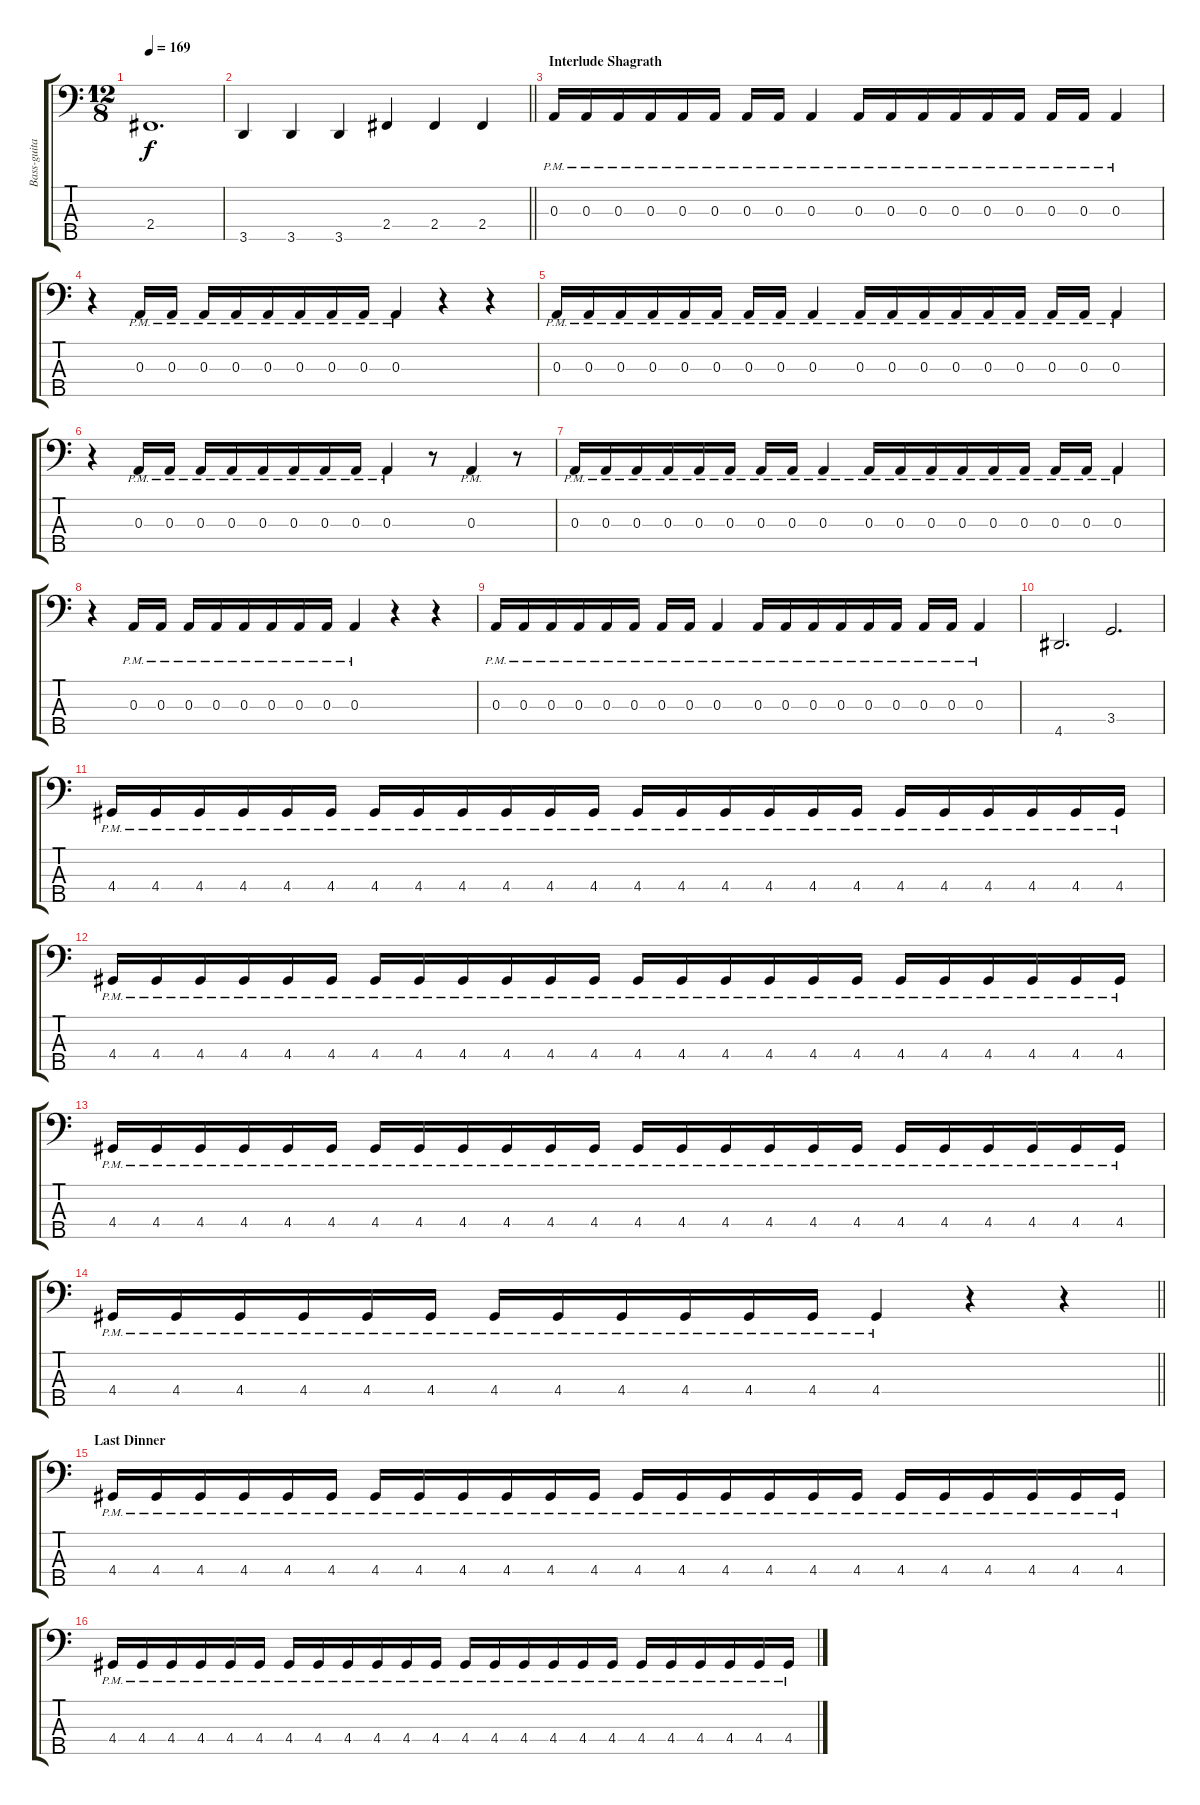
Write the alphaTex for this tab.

\track ("Bass-guitar - Vortex" "Bass-guita") {instrument electricbassfinger}
\staff {score tabs}
\tuning (G2 D2 A1 E1 B0) {hide}
\ts (12 8)
\tempo 169
\clef f4
\ks c
2.4{t}.1{d dy f} |
\barLineRight lightlight
3.5.4 3.5.4 3.5.4 2.4.4 2.4.4 2.4.4 |
\section ("" "Interlude Shagrath")
0.3{pm}.16 0.3{pm}.16 0.3{pm}.16 0.3{pm}.16 0.3{pm}.16 0.3{pm}.16 0.3{pm}.16 0.3{pm}.16 0.3{pm}.4 0.3{pm}.16 0.3{pm}.16 0.3{pm}.16 0.3{pm}.16 0.3{pm}.16 0.3{pm}.16 0.3{pm}.16 0.3{pm}.16 0.3{pm}.4 |
r.4 0.3{pm}.16 0.3{pm}.16 0.3{pm}.16 0.3{pm}.16 0.3{pm}.16 0.3{pm}.16 0.3{pm}.16 0.3{pm}.16 0.3{pm}.4 r.4 r.4 |
0.3{pm}.16 0.3{pm}.16 0.3{pm}.16 0.3{pm}.16 0.3{pm}.16 0.3{pm}.16 0.3{pm}.16 0.3{pm}.16 0.3{pm}.4 0.3{pm}.16 0.3{pm}.16 0.3{pm}.16 0.3{pm}.16 0.3{pm}.16 0.3{pm}.16 0.3{pm}.16 0.3{pm}.16 0.3{pm}.4 |
r.4 0.3{pm}.16 0.3{pm}.16 0.3{pm}.16 0.3{pm}.16 0.3{pm}.16 0.3{pm}.16 0.3{pm}.16 0.3{pm}.16 0.3{pm}.4 r.8 0.3{pm}.4 r.8 |
0.3{pm}.16 0.3{pm}.16 0.3{pm}.16 0.3{pm}.16 0.3{pm}.16 0.3{pm}.16 0.3{pm}.16 0.3{pm}.16 0.3{pm}.4 0.3{pm}.16 0.3{pm}.16 0.3{pm}.16 0.3{pm}.16 0.3{pm}.16 0.3{pm}.16 0.3{pm}.16 0.3{pm}.16 0.3{pm}.4 |
r.4 0.3{pm}.16 0.3{pm}.16 0.3{pm}.16 0.3{pm}.16 0.3{pm}.16 0.3{pm}.16 0.3{pm}.16 0.3{pm}.16 0.3{pm}.4 r.4 r.4 |
0.3{pm}.16 0.3{pm}.16 0.3{pm}.16 0.3{pm}.16 0.3{pm}.16 0.3{pm}.16 0.3{pm}.16 0.3{pm}.16 0.3{pm}.4 0.3{pm}.16 0.3{pm}.16 0.3{pm}.16 0.3{pm}.16 0.3{pm}.16 0.3{pm}.16 0.3{pm}.16 0.3{pm}.16 0.3{pm}.4 |
4.5.2{d} 3.4.2{d} |
4.4{pm}.16 4.4{pm}.16 4.4{pm}.16 4.4{pm}.16 4.4{pm}.16 4.4{pm}.16 4.4{pm}.16 4.4{pm}.16 4.4{pm}.16 4.4{pm}.16 4.4{pm}.16 4.4{pm}.16 4.4{pm}.16 4.4{pm}.16 4.4{pm}.16 4.4{pm}.16 4.4{pm}.16 4.4{pm}.16 4.4{pm}.16 4.4{pm}.16 4.4{pm}.16 4.4{pm}.16 4.4{pm}.16 4.4{pm}.16 |
4.4{pm}.16 4.4{pm}.16 4.4{pm}.16 4.4{pm}.16 4.4{pm}.16 4.4{pm}.16 4.4{pm}.16 4.4{pm}.16 4.4{pm}.16 4.4{pm}.16 4.4{pm}.16 4.4{pm}.16 4.4{pm}.16 4.4{pm}.16 4.4{pm}.16 4.4{pm}.16 4.4{pm}.16 4.4{pm}.16 4.4{pm}.16 4.4{pm}.16 4.4{pm}.16 4.4{pm}.16 4.4{pm}.16 4.4{pm}.16 |
4.4{pm}.16 4.4{pm}.16 4.4{pm}.16 4.4{pm}.16 4.4{pm}.16 4.4{pm}.16 4.4{pm}.16 4.4{pm}.16 4.4{pm}.16 4.4{pm}.16 4.4{pm}.16 4.4{pm}.16 4.4{pm}.16 4.4{pm}.16 4.4{pm}.16 4.4{pm}.16 4.4{pm}.16 4.4{pm}.16 4.4{pm}.16 4.4{pm}.16 4.4{pm}.16 4.4{pm}.16 4.4{pm}.16 4.4{pm}.16 |
\barLineRight lightlight
4.4{pm}.16 4.4{pm}.16 4.4{pm}.16 4.4{pm}.16 4.4{pm}.16 4.4{pm}.16 4.4{pm}.16 4.4{pm}.16 4.4{pm}.16 4.4{pm}.16 4.4{pm}.16 4.4{pm}.16 4.4{pm}.4 r.4 r.4 |
\section ("" "Last Dinner")
4.4{pm}.16 4.4{pm}.16 4.4{pm}.16 4.4{pm}.16 4.4{pm}.16 4.4{pm}.16 4.4{pm}.16 4.4{pm}.16 4.4{pm}.16 4.4{pm}.16 4.4{pm}.16 4.4{pm}.16 4.4{pm}.16 4.4{pm}.16 4.4{pm}.16 4.4{pm}.16 4.4{pm}.16 4.4{pm}.16 4.4{pm}.16 4.4{pm}.16 4.4{pm}.16 4.4{pm}.16 4.4{pm}.16 4.4{pm}.16 |
4.4{pm}.16 4.4{pm}.16 4.4{pm}.16 4.4{pm}.16 4.4{pm}.16 4.4{pm}.16 4.4{pm}.16 4.4{pm}.16 4.4{pm}.16 4.4{pm}.16 4.4{pm}.16 4.4{pm}.16 4.4{pm}.16 4.4{pm}.16 4.4{pm}.16 4.4{pm}.16 4.4{pm}.16 4.4{pm}.16 4.4{pm}.16 4.4{pm}.16 4.4{pm}.16 4.4{pm}.16 4.4{pm}.16 4.4{pm}.16
